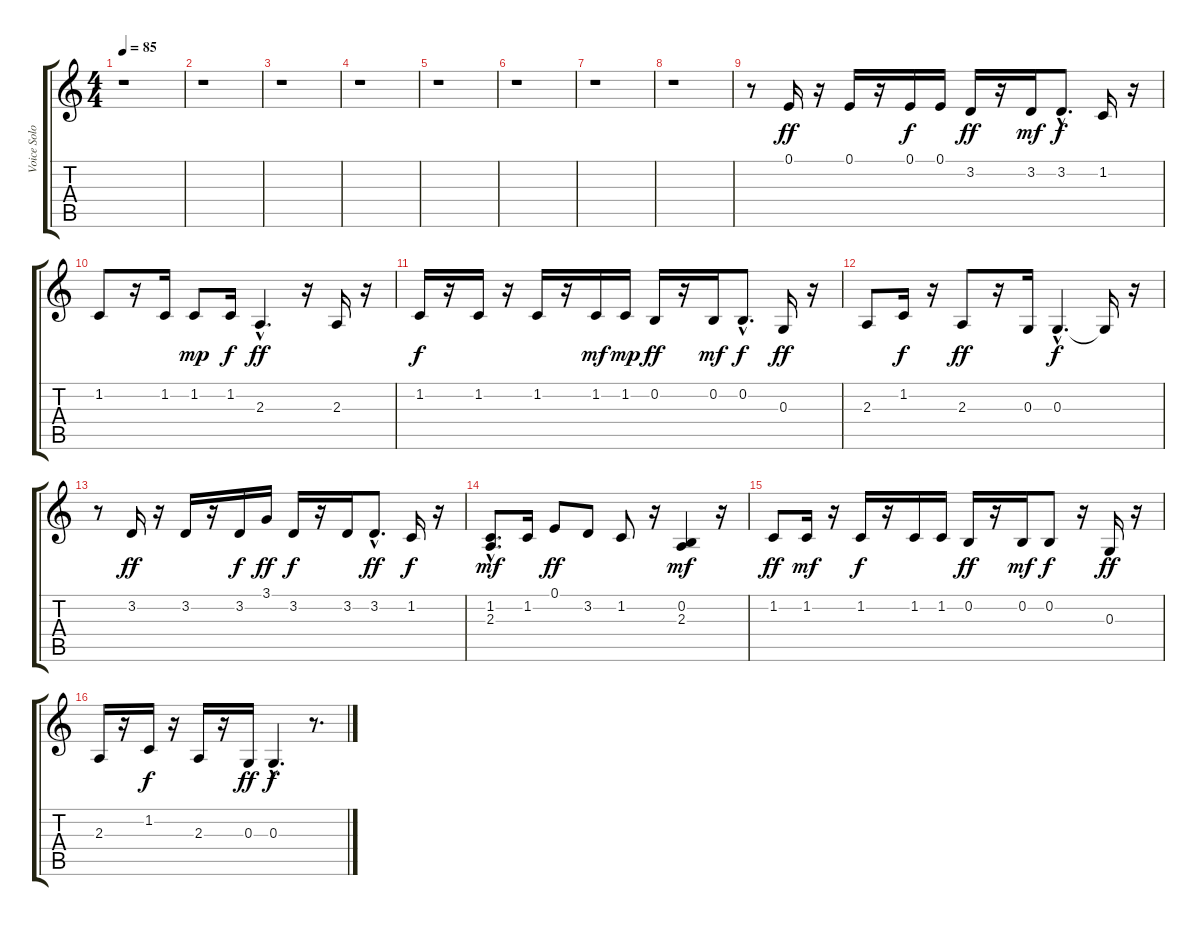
\track ("Voice Solo" "Voice Solo") {instrument electricpiano1}
\staff {score tabs}
\tuning (E4 B3 G3 D3 A2 E2) {hide}
\ts (4 4)
\tempo 85
\clef g2
\ks c
r.1{dy ff instrument electricpiano1} |
r.1 |
r.1 |
r.1 |
r.1 |
r.1 |
r.1 |
r.1 |
r.8 0.1.16 r.16 0.1.16 r.16 0.1.16{dy f} 0.1.16 3.2.16{dy ff} r.16 3.2.16{dy mf} 3.2{hac}.8{d dy f} 1.2.16 r.16 |
1.2.8 r.16 1.2.16 1.2.8{dy mp} 1.2.16{dy f} 2.3{hac}.4{d dy ff} r.16 2.3.16 r.16 |
1.2.16{dy f} r.16 1.2.16 r.16 1.2.16 r.16 1.2.16{dy mf} 1.2.16{dy mp} 0.2.16{dy ff} r.16 0.2.16{dy mf} 0.2{hac}.8{d dy f} 0.3.16{dy ff} r.16 |
2.3.8 1.2.16{dy f} r.16 2.3.8{dy ff} r.16 0.3.16 0.3{hac}.4{d dy f} 0.3{t}.16 r.16 |
r.8 3.2.16{dy ff} r.16 3.2.16 r.16 3.2.16{dy f} 3.1.16{dy ff} 3.2.16{dy f} r.16 3.2.16 3.2{hac}.8{d dy ff} 1.2.16{dy f} r.16 |
(1.2 2.3{hac}).8{d dy mf} 1.2.16 0.1.8{dy ff} 3.2.8 1.2.8 r.16 (0.2 2.3).4{dy mf} r.16 |
1.2.8{dy ff} 1.2.16{dy mf} r.16 1.2.16{dy f} r.16 1.2.16 1.2.16 0.2.16{dy ff} r.16 0.2.16{dy mf} 0.2.8{dy f} r.16 0.3.16{dy ff} r.16 |
2.3.16 r.16 1.2.16{dy f} r.16 2.3.16 r.16 0.3.16{dy ff} 0.3{hac}.4{d dy f} r.8{d}
